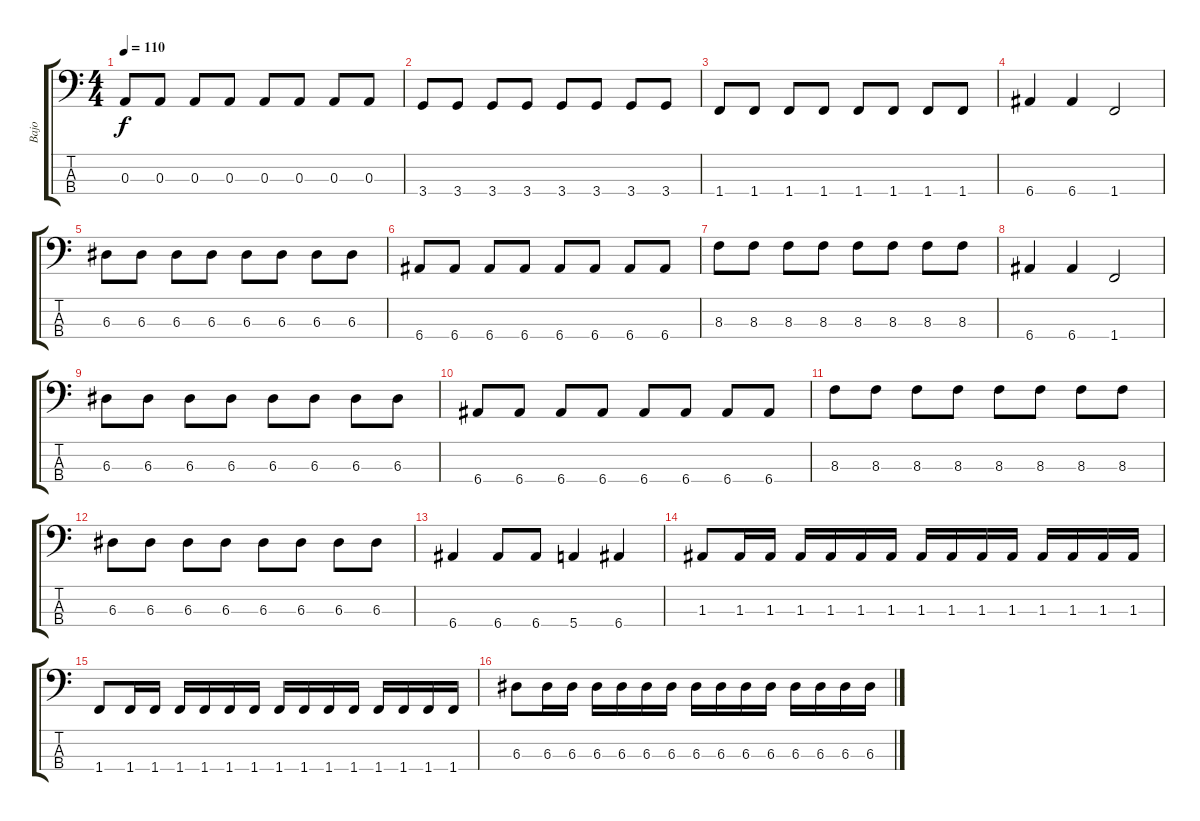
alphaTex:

\track ("Bajo" "Bajo") {instrument electricbassfinger}
\staff {score tabs}
\tuning (G2 D2 A1 E1) {hide}
\ts (4 4)
\tempo 110
\clef f4
\ks c
0.3.8{dy f} 0.3.8 0.3.8 0.3.8 0.3.8 0.3.8 0.3.8 0.3.8 |
3.4.8 3.4.8 3.4.8 3.4.8 3.4.8 3.4.8 3.4.8 3.4.8 |
1.4.8 1.4.8 1.4.8 1.4.8 1.4.8 1.4.8 1.4.8 1.4.8 |
6.4.4 6.4.4 1.4.2 |
6.3.8 6.3.8 6.3.8 6.3.8 6.3.8 6.3.8 6.3.8 6.3.8 |
6.4.8 6.4.8 6.4.8 6.4.8 6.4.8 6.4.8 6.4.8 6.4.8 |
8.3.8 8.3.8 8.3.8 8.3.8 8.3.8 8.3.8 8.3.8 8.3.8 |
6.4.4 6.4.4 1.4.2 |
6.3.8 6.3.8 6.3.8 6.3.8 6.3.8 6.3.8 6.3.8 6.3.8 |
6.4.8 6.4.8 6.4.8 6.4.8 6.4.8 6.4.8 6.4.8 6.4.8 |
8.3.8 8.3.8 8.3.8 8.3.8 8.3.8 8.3.8 8.3.8 8.3.8 |
6.3.8 6.3.8 6.3.8 6.3.8 6.3.8 6.3.8 6.3.8 6.3.8 |
6.4.4 6.4.8 6.4.8 5.4.4 6.4.4 |
1.3.8 1.3.16 1.3.16 1.3.16 1.3.16 1.3.16 1.3.16 1.3.16 1.3.16 1.3.16 1.3.16 1.3.16 1.3.16 1.3.16 1.3.16 |
1.4.8 1.4.16 1.4.16 1.4.16 1.4.16 1.4.16 1.4.16 1.4.16 1.4.16 1.4.16 1.4.16 1.4.16 1.4.16 1.4.16 1.4.16 |
6.3.8 6.3.16 6.3.16 6.3.16 6.3.16 6.3.16 6.3.16 6.3.16 6.3.16 6.3.16 6.3.16 6.3.16 6.3.16 6.3.16 6.3.16
